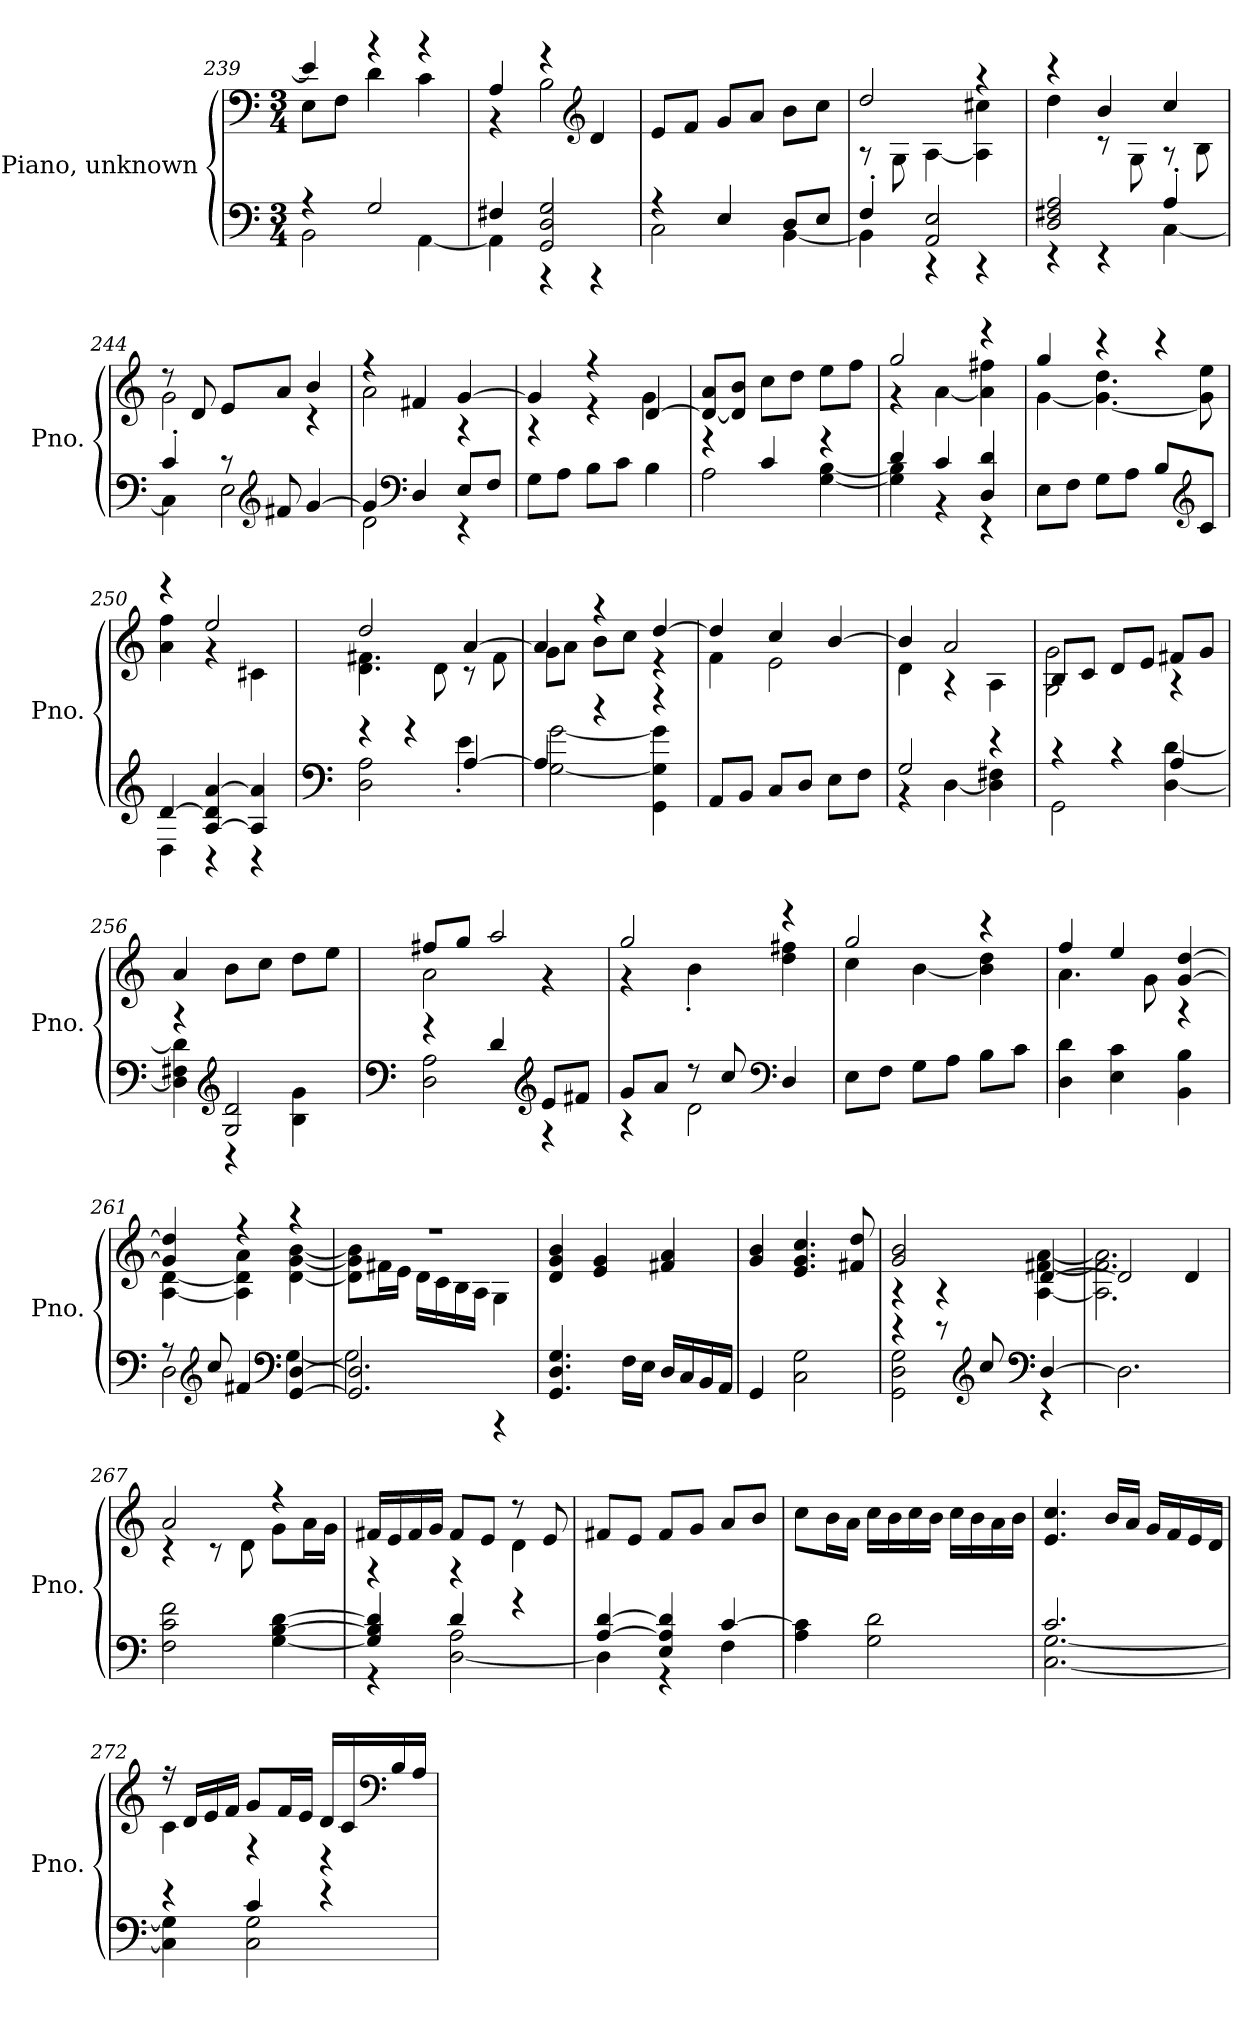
**kern	**kern
*part1	*part1
*staff2	*staff1
*I"Piano, unknown	*
*I'Pno.	*
*clefF4	*clefF4
*k[]	*k[]
*M3/4	*M3/4
=239	=239
*^	*^
4r	2BB\	4e/]	8E\L
.	.	.	8F\J
2G/	.	4r	4d\
.	[4AA\	4r	4c\
=240	=240	=240	=240
4F#X/	4AA\]	4A/	4r
2GG/ 2D/ 2G/	4r	4r	2B\
*	*	*clefG2	*
.	4r	4d/	.
*	*	*v	*v
!!LO:LB:g=z
=241	=241	=241
4r	2C\	8e/L
.	.	8f/J
4E/	.	8g/L
.	.	8a/J
8D/L	[4BB\	8b\L
8E/J	.	8cc\J
=242	=242	=242
*	*	*^
4F'/	4BB\]	2dd/	8r
.	.	.	8G\
2AA/ 2E/	4r	.	[4A\
.	4r	4r	4A\] 4cc#X\
=243	=243	=243	=243
2D/ 2F#X/ 2A/	4r	4r	4dd\
.	4r	4b/	8r
.	.	.	8G\
4A'/	[4C\	4cc/	8r
.	.	.	8B\
=244	=244	=244	=244
4c'/	4C\]	8r	2g\
.	.	8d/	.
8r	2E\	8e/L	.
*clefG2	*	*	*
8f#X/	.	8a/J	.
[4g/	.	4b/	4r
=245	=245	=245	=245
4g/]	2d\	4r	2a\
*clefF4	*	*	*
4D/	.	4f#X/	.
8E/L	4r	[4g/	4r
8F/J	.	.	.
*v	*v	*	*
=246	=246	=246
8G\L	4g/]	4r
8A\J	.	.
8B\L	4r	4r
8c\J	.	.
4B\	[4d/	4g\
*	*v	*v
!!LO:LB:g=z
=247	=247
*^	*
4r	2A\	8d/_ 8a/L
.	.	8d/] 8b/J
4c/	.	8cc\L
.	.	8dd\J
4r	[4G\ [4B\	8ee\L
.	.	8ff\J
=248	=248	=248
*	*	*^
4d/	4G\] 4B\]	2gg/	4r
4c/	4r	.	[4a\
4D/ 4d/	4r	4r	4a\] 4ff#X\
*v	*v	*	*
=249	=249	=249
8E\L	4gg/	[4g\
8F\J	.	.
8G\L	4r	4.g\_ 4.dd\
8A\J	.	.
8B/L	4r	.
*clefG2	*	*
8c/J	.	8g\] 8ee\
=250	=250	=250
*^	*	*
[4d/	4D\	4r	4a\ 4ff\
[4A/ 4d/] [4a/	4r	2ee/	4r
4A/] 4a/]	4r	.	4c#X\
=251	=251	=251	=251
*clefF4	*	*	*
4r	2D\ 2A\	2dd/	4.d\ 4.f#X\
4r	.	.	.
.	.	.	8d\
[4A/	4e'\	[4a/	8r
.	.	.	8f#\
=252	=252	=252	=252
4A/]	[2G\ [2g\	4a/]	8g\L
.	.	.	8a\J
4r	.	4r	8b\L
.	.	.	8cc\J
4r	4GG\ 4G\] 4g\]	[4dd/	4r
*v	*v	*	*
!!LO:LB:g=z	!!
=253	=253	=253
8AA/L	4dd/]	4f\
8BB/J	.	.
8C/L	4cc/	2e\
8D/J	.	.
8E\L	[4b/	.
8F\J	.	.
=254	=254	=254
*^	*	*
2G/	4r	4b/]	4d\
.	[4D\	2a/	4r
4r	4D\] 4F#X\	.	4A\
=255	=255	=255	=255
4r	2GG\	8B/L	2G\ 2g\
.	.	8c/J	.
4r	.	8d/L	.
.	.	8e/J	.
4A/	[4D\ [4d\	8f#X/L	4r
.	.	8g/J	.
*	*	*v	*v
=256	=256	=256
4r	4D\] 4F#X\ 4d\]	4a/
*clefG2	*	*
2G/ 2d/	4r	8b\L
.	.	8cc\J
.	4B\ 4g\	8dd\L
.	.	8ee\J
=257	=257	=257
*clefF4	*	*
*	*	*^
4r	2D\ 2A\	8ff#X/L	2a\
.	.	8gg/J	.
4d/	.	2aa/	.
*clefG2	*	*	*
8e/L	4r	.	4r
8f#X/J	.	.	.
=258	=258	=258	=258
8g/L	4r	2gg/	4r
8a/J	.	.	.
8r	2d\	.	4b'\
8cc/	.	.	.
*clefF4	*	*	*
4D/	.	4r	4dd\ 4ff#X\
*v	*v	*	*
!!LO:LB:g=z	!!
=259	=259	=259
8E\L	2gg/	4cc\
8F\J	.	.
8G\L	.	[4b\
8A\J	.	.
8B\L	4r	4b\] 4dd\
8c\J	.	.
=260	=260	=260
4D\ 4d\	4ff/	4.a\
4E\ 4c\	4ee/	.
.	.	8g\
4BB\ 4B\	[4g/ [4dd/	4r
=261	=261	=261
*^	*	*
8r	2D\	4g/] 4dd/]	[4A\ [4d\
*clefG2	*	*	*
8cc/	.	.	.
4f#X/	.	4r	4A\] 4d\] 4a\
*clefF4	*	*	*
[4GG/ [4D/	[4G\	4r	[4d\ [4g\ [4b\
=262	=262	=262	=262
2.GG/] 2.D/]	2G\]	2.r	8d\] 8g\] 8b\]L
.	.	.	16f#X\L
.	.	.	16e\JJ
.	.	.	16d\LL
.	.	.	16c\
.	.	.	16B\
.	.	.	16A\JJ
.	4r	.	4G\
*v	*v	*	*
*	*v	*v
=263	=263
4.GG/ 4.D/ 4.G/	4d/ 4g/ 4b/
.	4e/ 4g/
16F\LL	.
16E\JJ	.
16D/LL	4f#X/ 4a/
16C/	.
16BB/	.
16AA/JJ	.
!!LO:LB:g=z
=264	=264
4GG/	4g/ 4b/
2C\ 2G\	4.e/ 4.g/ 4.cc/
.	8f#X/ 8dd/
=265	=265
*^	*^
4r	2GG\ 2D\ 2G\	2g/ 2b/	4r
8r	.	.	4r
*clefG2	*	*	*
8cc/	.	.	.
*clefF4	*	*	*
[4D/	4r	[4d/	[4A\ [4f#X\ [4a\
*v	*v	*	*
=266	=266	=266
2.D\]	2d/]	2.A\] 2.f#\] 2.a\]
.	4d/	.
=267	=267	=267
2F\ 2c\ 2f\	2a/	4r
.	.	8r
.	.	8d\
[4G\ [4B\ [4d\	4r	8g\L
.	.	16a\L
.	.	16g\JJ
=268	=268	=268
*^	*	*
4G/] 4B/] 4d/]	4r	16f#X/LL	4r
.	.	16e/	.
.	.	16f#/	.
.	.	16g/JJ	.
4d/	[2D\ 2A\	8f#/L	4r
.	.	8e/J	.
4r	.	8r	4d\
.	.	8e/	.
*	*	*v	*v
=269	=269	=269
[4A/ [4d/	4D\]	8f#X/L
.	.	8e/J
4E/ 4A/] 4d/]	4r	8f#/L
.	.	8g/J
[4c/	4F\	8a/L
.	.	8b/J
*v	*v	*
!!LO:PB:g=z
=270	=270
4A\ 4c\]	8cc\L
.	16b\L
.	16a\JJ
2G\ 2d\	16cc\LL
.	16b\
.	16cc\
.	16b\JJ
.	16cc\LL
.	16b\
.	16a\
.	16b\JJ
=271	=271
*^	*
2.c/	[2.C\ [2.G\	4.e/ 4.cc/
.	.	16b/LL
.	.	16a/JJ
.	.	16g/LL
.	.	16f/
.	.	16e/
.	.	16d/JJ
=272	=272	=272
*	*	*^
4r	4C\] 4G\]	16r	4c\
.	.	16d/LL	.
.	.	16e/	.
.	.	16f/JJ	.
4c/	2C\ 2G\	8g/L	4r
.	.	16f/L	.
.	.	16e/JJ	.
4r	.	16d/LL	4r
.	.	16c/	.
*	*	*clefF4	*
.	.	16B/	.
.	.	16A/JJ	.
*v	*v	*	*
*	*v	*v
=	=
*-	*-
